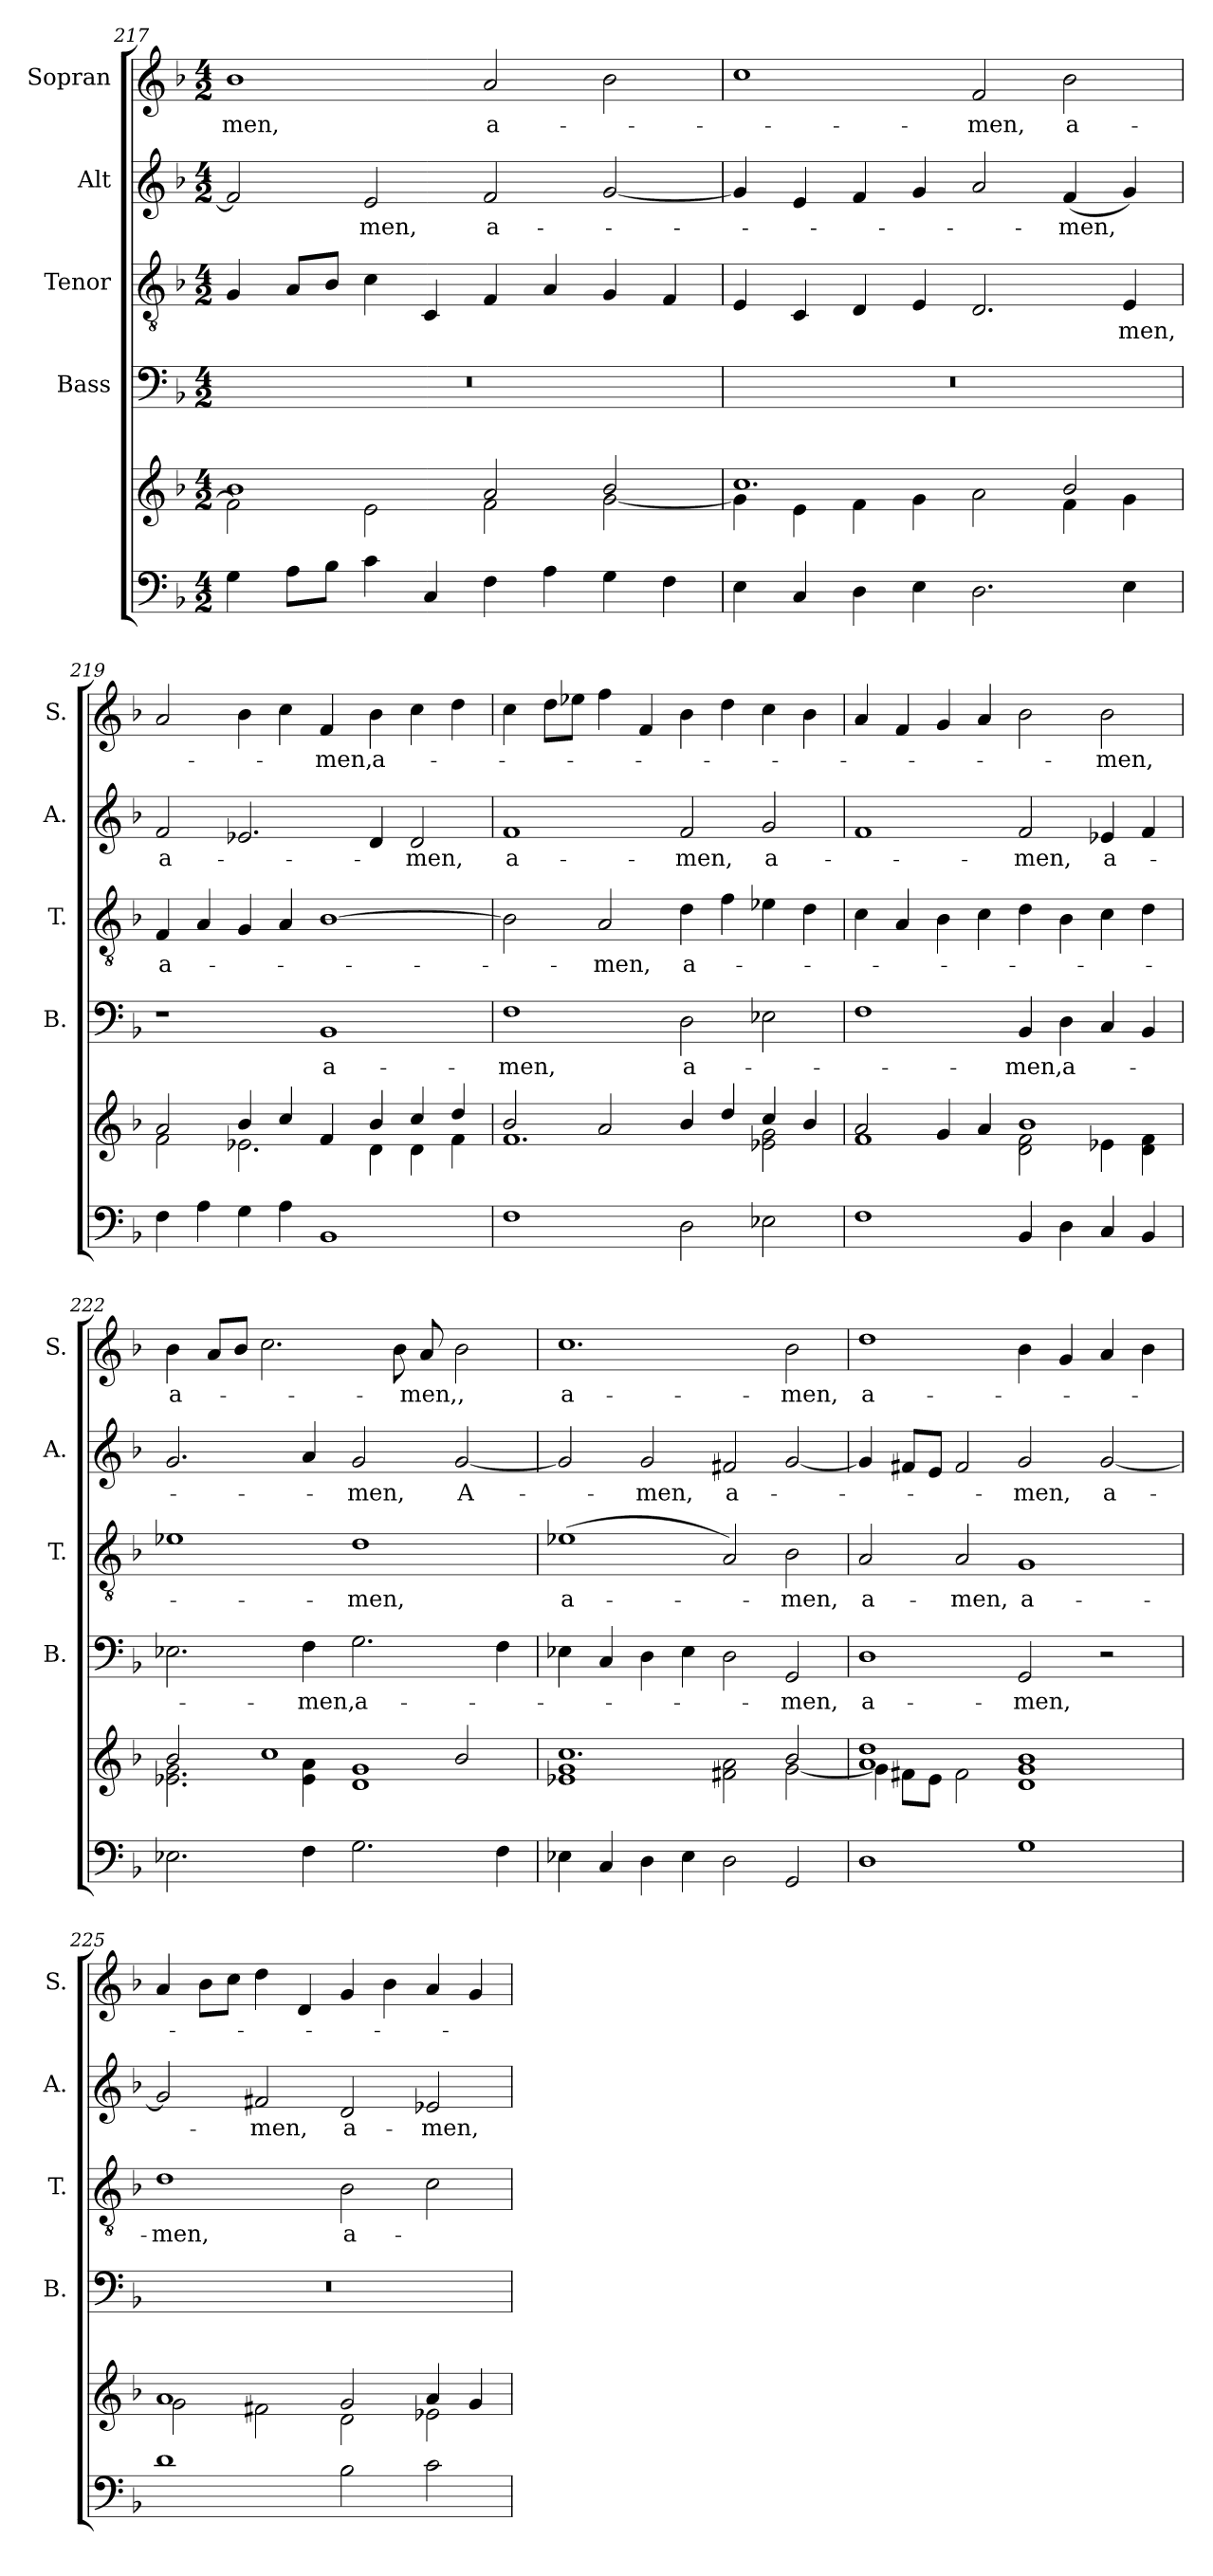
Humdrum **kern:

**kern	**kern	**kern	**text	**kern	**text	**kern	**text	**kern	**text
*part5	*part5	*part4	*part4	*part3	*part3	*part2	*part2	*part1	*part1
*staff6	*staff5	*staff4	*staff4	*staff3	*staff3	*staff2	*staff2	*staff1	*staff1
*	*	*I"Bass	*	*I"Tenor	*	*I"Alt	*	*I"Sopran	*
*	*	*I'B.	*	*I'T.	*	*I'A.	*	*I'S.	*
*clefF4	*clefG2	*clefF4	*	*clefGv2	*	*clefG2	*	*clefG2	*
*k[b-]	*k[b-]	*k[b-]	*	*k[b-]	*	*k[b-]	*	*k[b-]	*
*F:	*F:	*F:	*	*F:	*	*F:	*	*F:	*
*M4/2	*M4/2	*M4/2	*	*M4/2	*	*M4/2	*	*M4/2	*
=217	=217	=217	=217	=217	=217	=217	=217	=217	=217
*	*^	*	*	*	*	*	*	*	*
!	!	!	!	!	!	!	!	!	!	!LO:LY:b
4G\	1b-	2f\]	0r	.	4G/	.	2f/]	.	1b-	-men,
8A\L	.	.	.	.	8A/L	.	.	.	.	.
8B-\J	.	.	.	.	8B-/J	.	.	.	.	.
!	!	!	!	!	!	!	!	!LO:LY:b	!	!
4c\	.	2e\	.	.	4c\	.	2e/	-men,	.	.
4C/	.	.	.	.	4C/	.	.	.	.	.
!	!	!	!	!	!	!	!	!LO:LY:b	!	!LO:LY:b
4F\	2a/	2f\	.	.	4F/	.	2f/	a-	2a/	a-
4A\	.	.	.	.	4A/	.	.	.	.	.
4G\	2b-/	[<2g\	.	.	4G/	.	[2g/	.	2b-\	.
4F\	.	.	.	.	4F/	.	.	.	.	.
=218	=218	=218	=218	=218	=218	=218	=218	=218	=218	=218
4E\	1.cc	4g\]	0r	.	4E/	.	4g/]	.	1cc	.
4C/	.	4e\	.	.	4C/	.	4e/	.	.	.
4D\	.	4f\	.	.	4D/	.	4f/	.	.	.
4E\	.	4g\	.	.	4E/	.	4g/	.	.	.
!	!	!	!	!	!	!	!	!	!	!LO:LY:b
2.D\	.	2a\	.	.	2.D/	.	2a/	.	2f/	-men,
!	!	!	!	!	!	!	!	!LO:LY:b	!	!LO:LY:b
.	2b-/	4f\	.	.	.	.	(<4f/	-men,	2b-\	a-
!	!	!	!	!	!	!LO:LY:b	!	!	!	!
4E\	.	4g\	.	.	4E/	-men,	4g/)	.	.	.
!!LO:PB:g=z
=219	=219	=219	=219	=219	=219	=219	=219	=219	=219	=219
!	!	!	!	!	!	!LO:LY:b	!	!LO:LY:b	!	!
4F\	2a/	2f\	1r	.	4F/	a-	2f/	a-	2a/	.
4A\	.	.	.	.	4A/	.	.	.	.	.
4G\	4b-/	2.e-X\	.	.	4G/	.	2.e-X/	.	4b-\	.
4A\	4cc/	.	.	.	4A/	.	.	.	4cc\	.
!	!	!	!	!LO:LY:b	!	!	!	!	!	!LO:LY:b
1BB-	4f/	.	1BB-	a-	[1B-	.	.	.	4f/	-men,
!	!	!	!	!	!	!	!	!	!	!LO:LY:b
.	4b-/	4d\	.	.	.	.	4d/	.	4b-\	a-
!	!	!	!	!	!	!	!	!LO:LY:b	!	!
.	4cc/	4d\	.	.	.	.	2d/	-men,	4cc\	.
.	4dd/	4f\	.	.	.	.	.	.	4dd\	.
=220	=220	=220	=220	=220	=220	=220	=220	=220	=220	=220
!	!	!	!	!LO:LY:b	!	!	!	!LO:LY:b	!	!
1F	2b-/	1.f	1F	-men,	2B-\]	.	1f	a-	4cc\	.
.	.	.	.	.	.	.	.	.	8dd\L	.
.	.	.	.	.	.	.	.	.	8ee-X\J	.
!	!	!	!	!	!	!LO:LY:b	!	!	!	!
.	2a/	.	.	.	2A/	-men,	.	.	4ff\	.
.	.	.	.	.	.	.	.	.	4f/	.
!	!	!	!	!LO:LY:b	!	!LO:LY:b	!	!LO:LY:b	!	!
2D\	4b-/	.	2D\	a-	4d\	a-	2f/	-men,	4b-\	.
.	4dd/	.	.	.	4f\	.	.	.	4dd\	.
!	!	!	!	!	!	!	!	!LO:LY:b	!	!
2E-X\	4cc/	2e-X\ 2g\	2E-X\	.	4e-X\	.	2g/	a-	4cc\	.
.	4b-/	.	.	.	4d\	.	.	.	4b-\	.
=221	=221	=221	=221	=221	=221	=221	=221	=221	=221	=221
1F	2a/	1f	1F	.	4c\	.	1f	.	4a/	.
.	.	.	.	.	4A/	.	.	.	4f/	.
.	4g/	.	.	.	4B-\	.	.	.	4g/	.
.	4a/	.	.	.	4c\	.	.	.	4a/	.
!	!	!	!	!LO:LY:b	!	!	!	!LO:LY:b	!	!
4BB-/	1b-	2d\ 2f\	4BB-/	-men,	4d\	.	2f/	-men,	2b-\	.
!	!	!	!	!LO:LY:b	!	!	!	!	!	!
4D\	.	.	4D\	a-	4B-\	.	.	.	.	.
!	!	!	!	!	!	!	!	!LO:LY:b	!	!LO:LY:b
4C/	.	4e-X\	4C/	.	4c\	.	4e-X/	a-	2b-\	-men,
4BB-/	.	4d\ 4f\	4BB-/	.	4d\	.	4f/	.	.	.
!!LO:LB:g=z
=222	=222	=222	=222	=222	=222	=222	=222	=222	=222	=222
!	!	!	!	!	!	!	!	!	!	!LO:LY:b
2.E-X\	2b-/	2.e-X\ 2.g\	2.E-X\	.	1e-X	.	2.g/	.	4b-\	a-
.	.	.	.	.	.	.	.	.	8a/L	.
.	.	.	.	.	.	.	.	.	8b-/J	.
.	1cc	.	.	.	.	.	.	.	2.cc\	.
!	!	!	!	!LO:LY:b	!	!	!	!	!	!
4F\	.	4e-\ 4a\	4F\	-men,	.	.	4a/	.	.	.
!	!	!	!	!LO:LY:b	!	!LO:LY:b	!	!LO:LY:b	!	!
2.G\	.	1d 1g	2.G\	a-	1d	-men,	2g/	-men,	.	.
.	.	.	.	.	.	.	.	.	8b-\	.
!	!	!	!	!	!	!	!	!	!	!LO:LY:b
.	.	.	.	.	.	.	.	.	8a/	-men,
!	!	!	!	!	!	!	!	!LO:LY:b	!	!LO:LY:b
.	2b-/	.	.	.	.	.	[2g/	A-	2b-\	,
4F\	.	.	4F\	.	.	.	.	.	.	.
=223	=223	=223	=223	=223	=223	=223	=223	=223	=223	=223
!	!	!	!	!	!	!LO:LY:b	!	!	!	!LO:LY:b
4E-X\	1.cc	1e-X 1g	4E-X\	.	(>1e-X	a-	2g/]	.	1.cc	a-
4C/	.	.	4C/	.	.	.	.	.	.	.
!	!	!	!	!	!	!	!	!LO:LY:b	!	!
4D\	.	.	4D\	.	.	.	2g/	-men,	.	.
4E-\	.	.	4E-\	.	.	.	.	.	.	.
!	!	!	!	!	!	!	!	!LO:LY:b	!	!
2D\	.	2f#X\ 2a\	2D\	.	2A/)	.	2f#X/	a-	.	.
!	!	!	!	!LO:LY:b	!	!LO:LY:b	!	!	!	!LO:LY:b
2GG/	2b-/	[<2g\	2GG/	-men,	2B-\	-men,	[2g/	.	2b-\	-men,
=224	=224	=224	=224	=224	=224	=224	=224	=224	=224	=224
!	!	!	!	!LO:LY:b	!	!LO:LY:b	!	!	!	!LO:LY:b
1D	1a 1dd	4g\]	1D	a-	2A/	a-	4g/]	.	1dd	a-
.	.	8f#X\L	.	.	.	.	8f#X/L	.	.	.
.	.	8e\J	.	.	.	.	8e/J	.	.	.
!	!	!	!	!	!	!LO:LY:b	!	!	!	!
.	.	2f#\	.	.	2A/	-men,	2f#/	.	.	.
!	!	!	!	!LO:LY:b	!	!LO:LY:b	!	!LO:LY:b	!	!
1G	1b-	1d 1g	2GG/	-men,	1G	a-	2g/	-men,	4b-\	.
.	.	.	.	.	.	.	.	.	4g/	.
!	!	!	!	!	!	!	!	!LO:LY:b	!	!
.	.	.	2r	.	.	.	[2g/	a-	4a/	.
.	.	.	.	.	.	.	.	.	4b-\	.
!!LO:PB:g=z
=225	=225	=225	=225	=225	=225	=225	=225	=225	=225	=225
!	!	!	!	!	!	!LO:LY:b	!	!	!	!
1d	1a	2g\	0r	.	1d	-men,	2g/]	.	4a/	.
.	.	.	.	.	.	.	.	.	8b-\L	.
.	.	.	.	.	.	.	.	.	8cc\J	.
!	!	!	!	!	!	!	!	!LO:LY:b	!	!
.	.	2f#X\	.	.	.	.	2f#X/	-men,	4dd\	.
.	.	.	.	.	.	.	.	.	4d/	.
!	!	!	!	!	!	!LO:LY:b	!	!LO:LY:b	!	!
2B-\	2g/	2d\	.	.	2B-\	a-	2d/	a-	4g/	.
.	.	.	.	.	.	.	.	.	4b-\	.
!	!	!	!	!	!	!	!	!LO:LY:b	!	!
2c\	4a/	2e-X\	.	.	2c\	.	2e-X/	-men,	4a/	.
.	4g/	.	.	.	.	.	.	.	4g/	.
*	*v	*v	*	*	*	*	*	*	*	*
=	=	=	=	=	=	=	=	=	=
*-	*-	*-	*-	*-	*-	*-	*-	*-	*-
